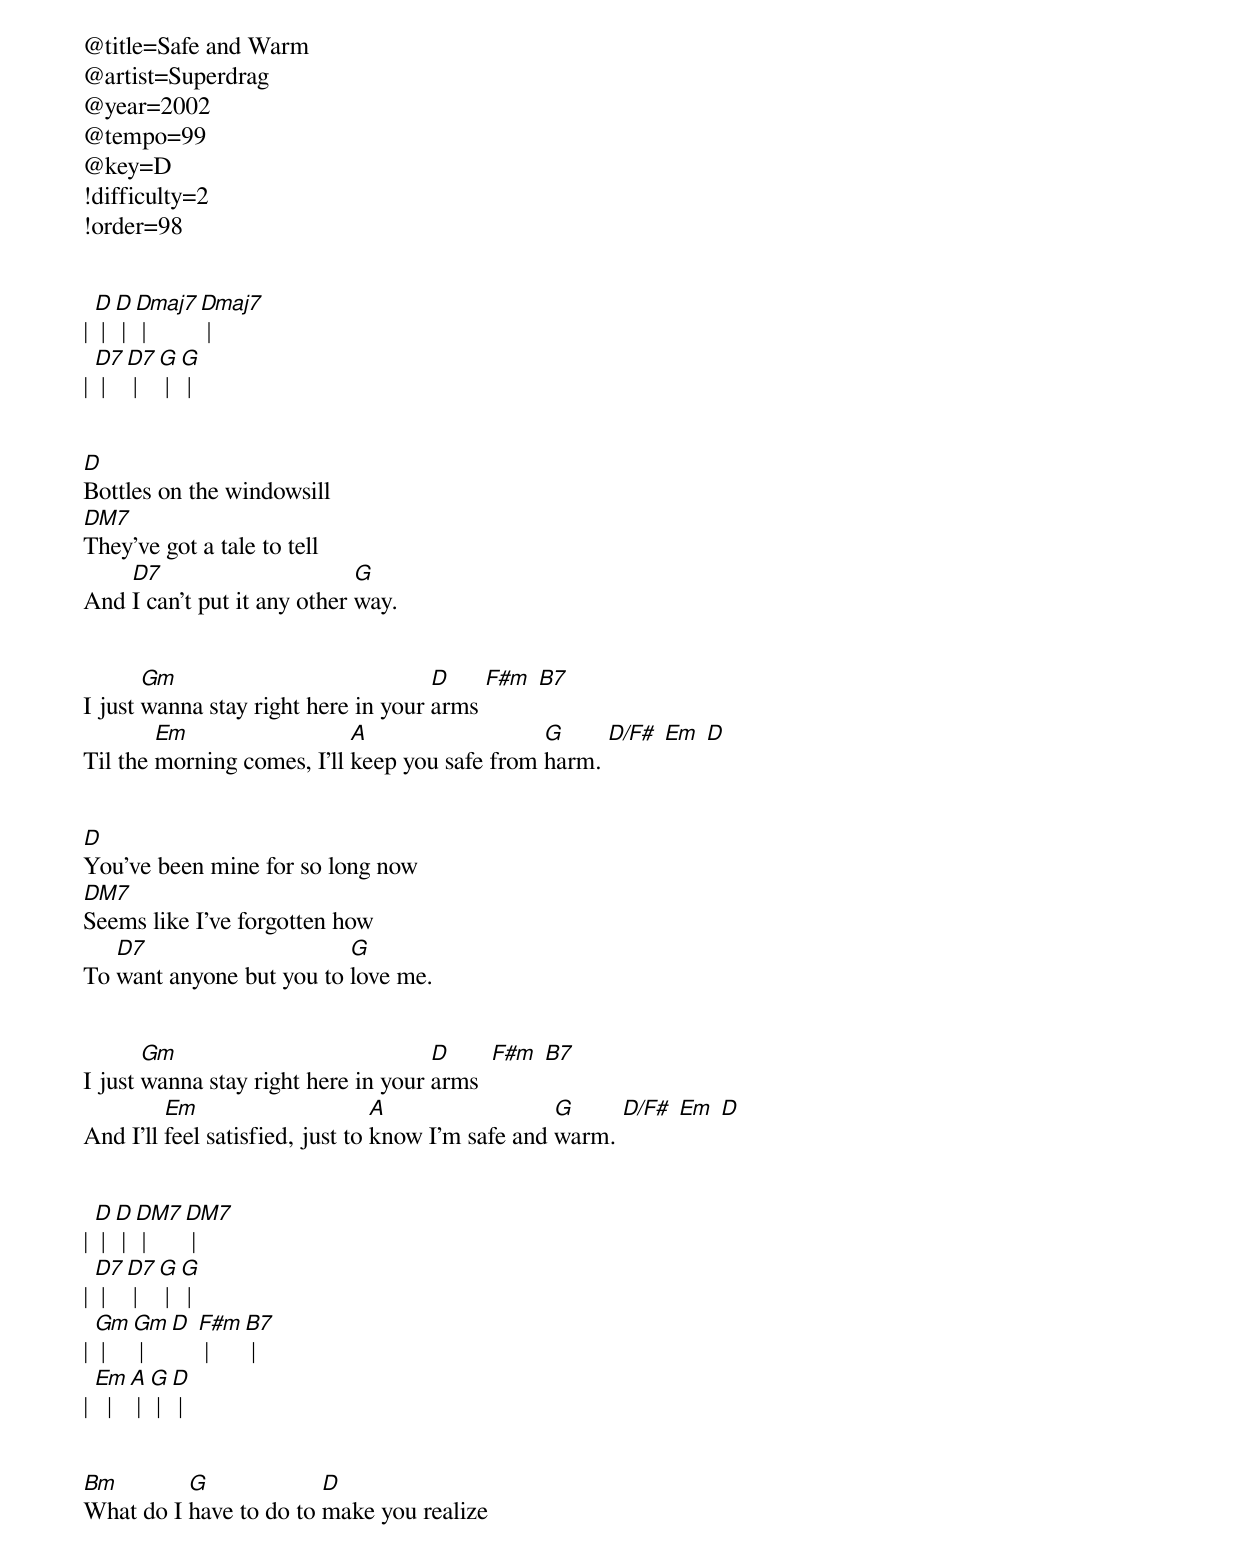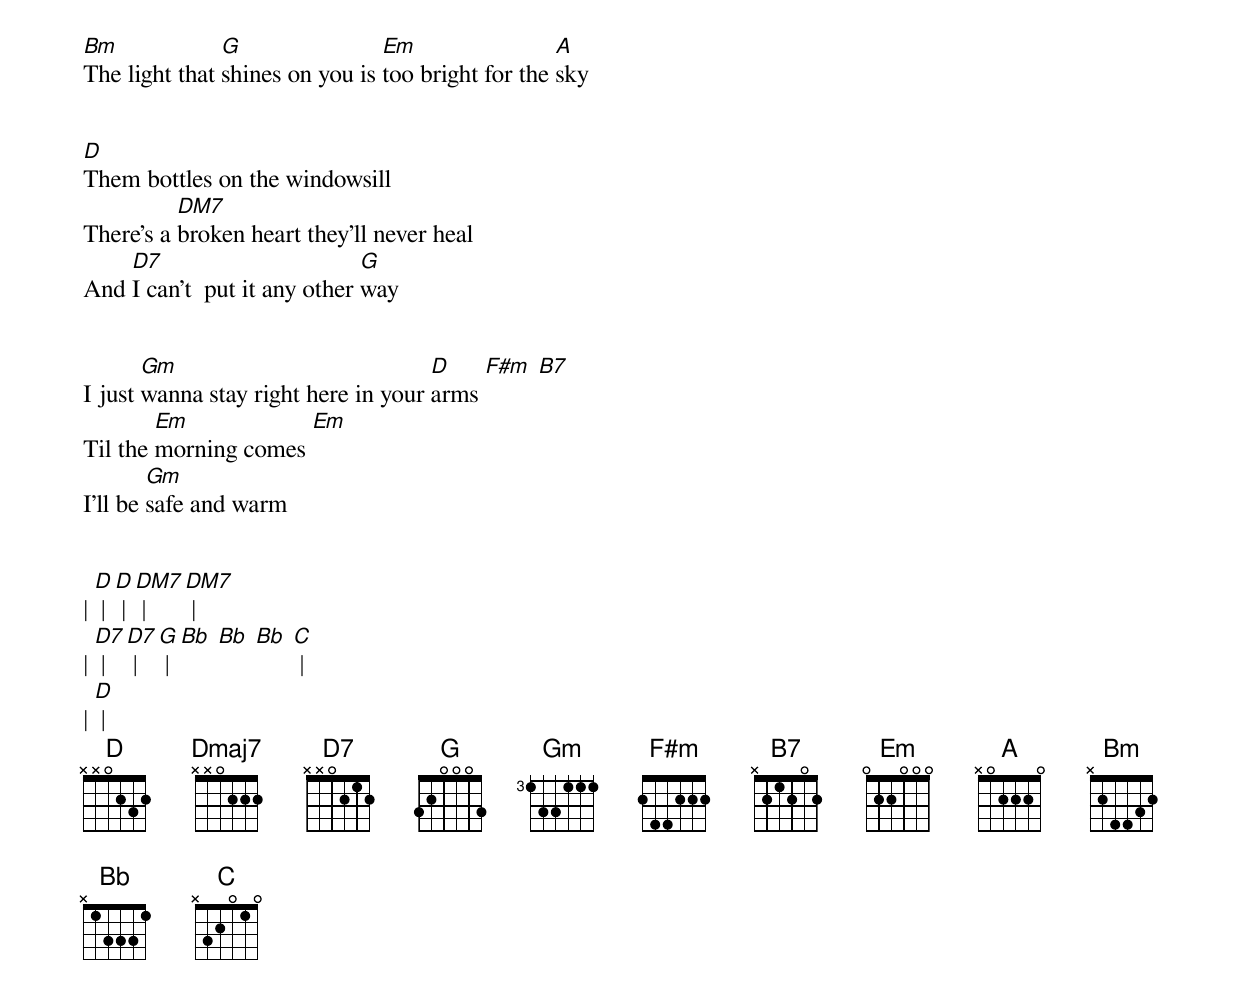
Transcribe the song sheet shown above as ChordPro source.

@title=Safe and Warm
@artist=Superdrag
@year=2002
@tempo=99
@key=D
!difficulty=2
!order=98


| [D] | [D] | [Dmaj7] | [Dmaj7] |
| [D7] | [D7] | [G] | [G] |


[D]Bottles on the windowsill
[DM7]They've got a tale to tell
And [D7]I can't put it any other [G]way.


I just [Gm]wanna stay right here in your [D]arms [F#m] [B7]
Til the [Em]morning comes, I'll [A]keep you safe from [G]harm. [D/F#] [Em] [D]


[D]You've been mine for so long now
[DM7]Seems like I've forgotten how
To [D7]want anyone but you to [G]love me.


I just [Gm]wanna stay right here in your [D]arms  [F#m] [B7]
And I'll [Em]feel satisfied, just to [A]know I'm safe and [G]warm. [D/F#] [Em] [D]


| [D] | [D] | [DM7] | [DM7] |
| [D7] | [D7] | [G] | [G] |
| [Gm] | [Gm] | [D] [F#m] | [B7] |
| [Em]  | [A] | [G] | [D] |


[Bm]What do I [G]have to do to [D]make you realize
[Bm]The light that [G]shines on you is [Em]too bright for the [A]sky


[D]Them bottles on the windowsill
There's a [DM7]broken heart they'll never heal
And [D7]I can't  put it any other [G]way


I just [Gm]wanna stay right here in your [D]arms [F#m] [B7]
Til the [Em]morning comes [Em]
I'll be [Gm]safe and warm


| [D] | [D] | [DM7] | [DM7] |
| [D7] | [D7] | [G] | [Bb] [Bb] [Bb] [C] |
| [D] |
